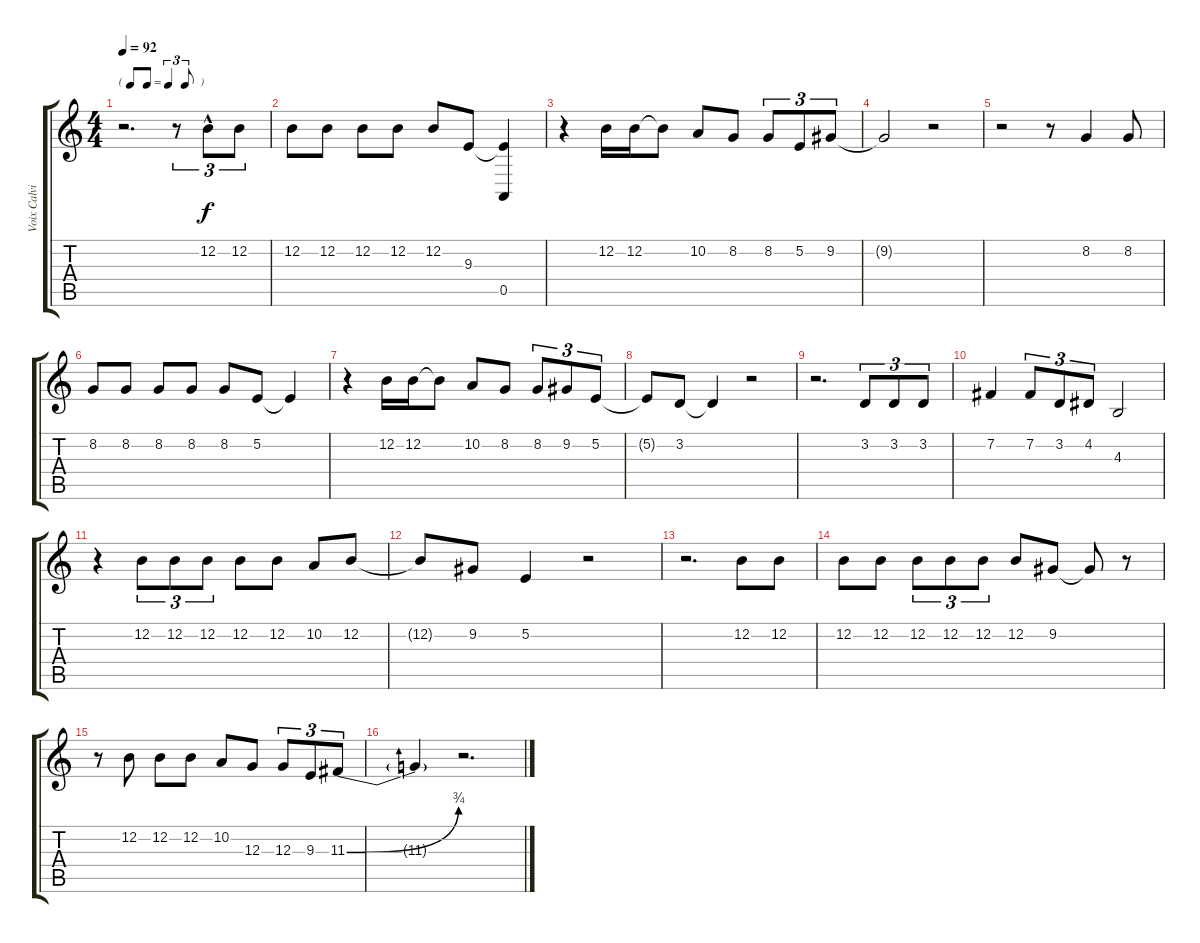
\track ("Voix Calvin" "Voix Calvi") {instrument rockorgan}
\staff {score tabs}
\tuning (E4 B3 G3 D3 A2 E2) {hide}
\ts (4 4)
\tf triplet8th
\tempo 92
\clef g2
\ks c
r.2{d dy f instrument rockorgan} r.8{tu (3 2)} 12.2{hac}.8{tu (3 2)} 12.2.8{tu (3 2)} |
12.2.8 12.2.8 12.2.8 12.2.8 12.2.8 9.3.8 (9.3{t} 0.5).4 |
r.4 12.2.16 12.2.16 12.2{t}.8 10.2.8 8.2.8 8.2.8{tu (3 2)} 5.2.8{tu (3 2)} 9.2.8{tu (3 2)} |
9.2{t}.2 r.2 |
r.2 r.8 8.2.4 8.2.8 |
8.2.8 8.2.8 8.2.8 8.2.8 8.2.8 5.2.8 5.2{t}.4 |
r.4 12.2.16 12.2.16 12.2{t}.8 10.2.8 8.2.8 8.2.8{tu (3 2)} 9.2.8{tu (3 2)} 5.2.8{tu (3 2)} |
5.2{t}.8 3.2.8 3.2{t}.4 r.2 |
r.2{d} 3.2.8{tu (3 2)} 3.2.8{tu (3 2)} 3.2.8{tu (3 2)} |
7.2.4 7.2.8{tu (3 2)} 3.2.8{tu (3 2)} 4.2.8{tu (3 2)} 4.3.2 |
r.4 12.2.8{tu (3 2)} 12.2.8{tu (3 2)} 12.2.8{tu (3 2)} 12.2.8 12.2.8 10.2.8 12.2.8 |
12.2{t}.8 9.2.8 5.2.4 r.2 |
r.2{d} 12.2.8 12.2.8 |
12.2.8 12.2.8 12.2.8{tu (3 2)} 12.2.8{tu (3 2)} 12.2.8{tu (3 2)} 12.2.8 9.2.8 9.2{t}.8 r.8 |
r.8 12.2.8 12.2.8 12.2.8 10.2.8 12.3.8 12.3.8{tu (3 2)} 9.3.8{tu (3 2)} 11.3{be (bend 0 0 60 3)}.8{tu (3 2)} |
11.3{t}.4 r.2{d}
